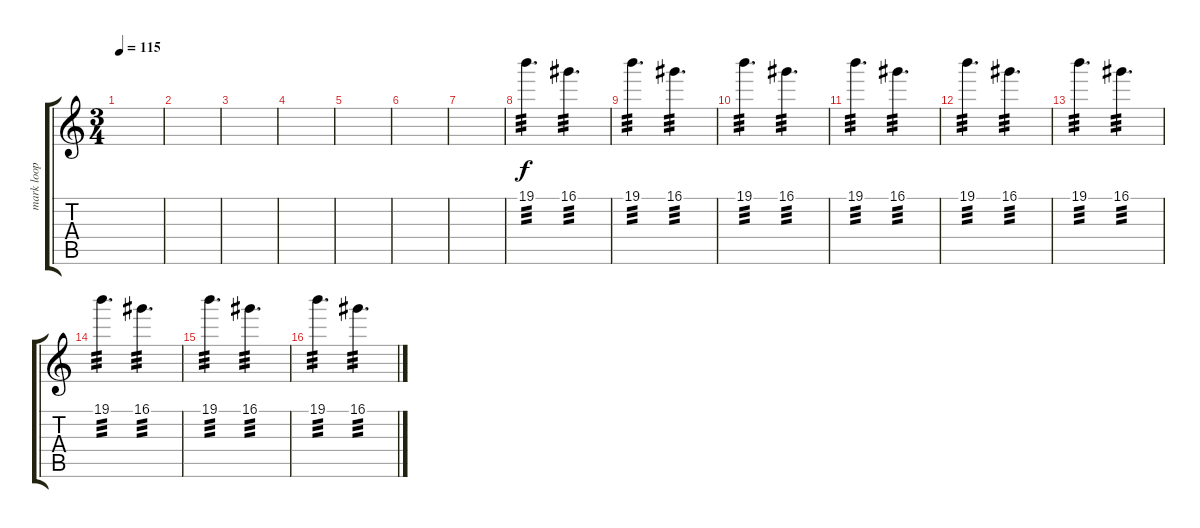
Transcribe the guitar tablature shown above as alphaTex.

\track ("mark loop" "mark loop") {instrument electricguitarjazz}
\staff {score tabs}
\tuning (E4 B3 G3 D3 A2 E2) {hide}
\ts (3 4)
\tempo 115
\clef g2
\ks c
|
|
|
|
|
|
|
19.1.4{d tp 3} 16.1.4{d tp 3} |
19.1.4{d tp 3} 16.1.4{d tp 3} |
19.1.4{d tp 3} 16.1.4{d tp 3} |
19.1.4{d tp 3} 16.1.4{d tp 3} |
19.1.4{d tp 3} 16.1.4{d tp 3} |
19.1.4{d tp 3} 16.1.4{d tp 3} |
19.1.4{d tp 3} 16.1.4{d tp 3} |
19.1.4{d tp 3} 16.1.4{d tp 3} |
19.1.4{d tp 3} 16.1.4{d tp 3}
